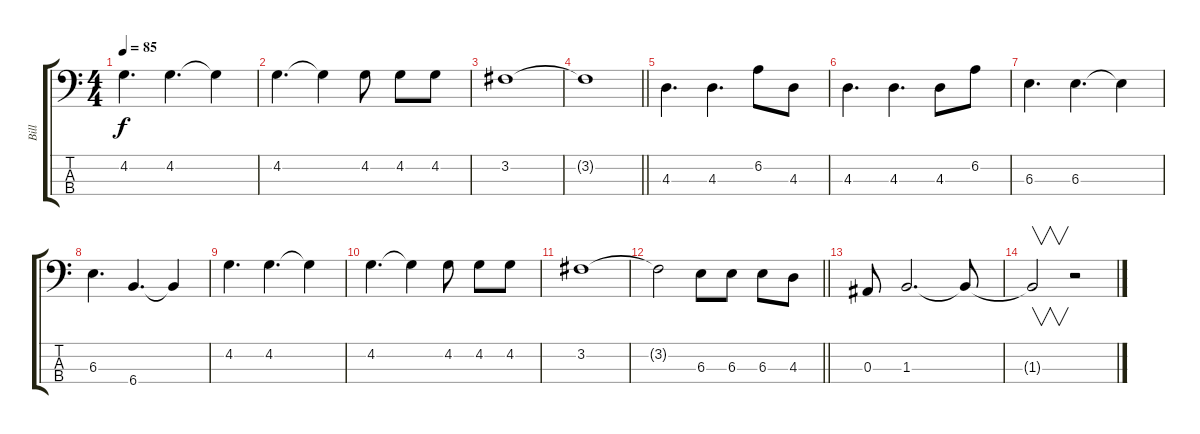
\track ("Bill" "Bill") {instrument electricbassfinger}
\staff {score tabs}
\tuning (Ab2 Eb2 Bb1 F1) {hide}
\ts (4 4)
\tempo 85
\clef f4
\ks c
4.2.4{d dy f} 4.2.4{d} 4.2{t}.4 |
4.2.4{d} 4.2{t}.4 4.2.8 4.2.8 4.2.8 |
3.2.1 |
\barLineRight lightlight
3.2{t}.1 |
4.3.4{d} 4.3.4{d} 6.2.8 4.3.8 |
4.3.4{d} 4.3.4{d} 4.3.8 6.2.8 |
6.3.4{d} 6.3.4{d} 6.3{t}.4 |
6.3.4{d} 6.4.4{d} 6.4{t}.4 |
4.2.4{d} 4.2.4{d} 4.2{t}.4 |
4.2.4{d} 4.2{t}.4 4.2.8 4.2.8 4.2.8 |
3.2.1 |
\barLineRight lightlight
3.2{t}.2 6.3.8 6.3.8 6.3.8 4.3.8 |
0.3.8 1.3.2{d} 1.3{t}.8 |
1.3{t}.2{v} r.2
